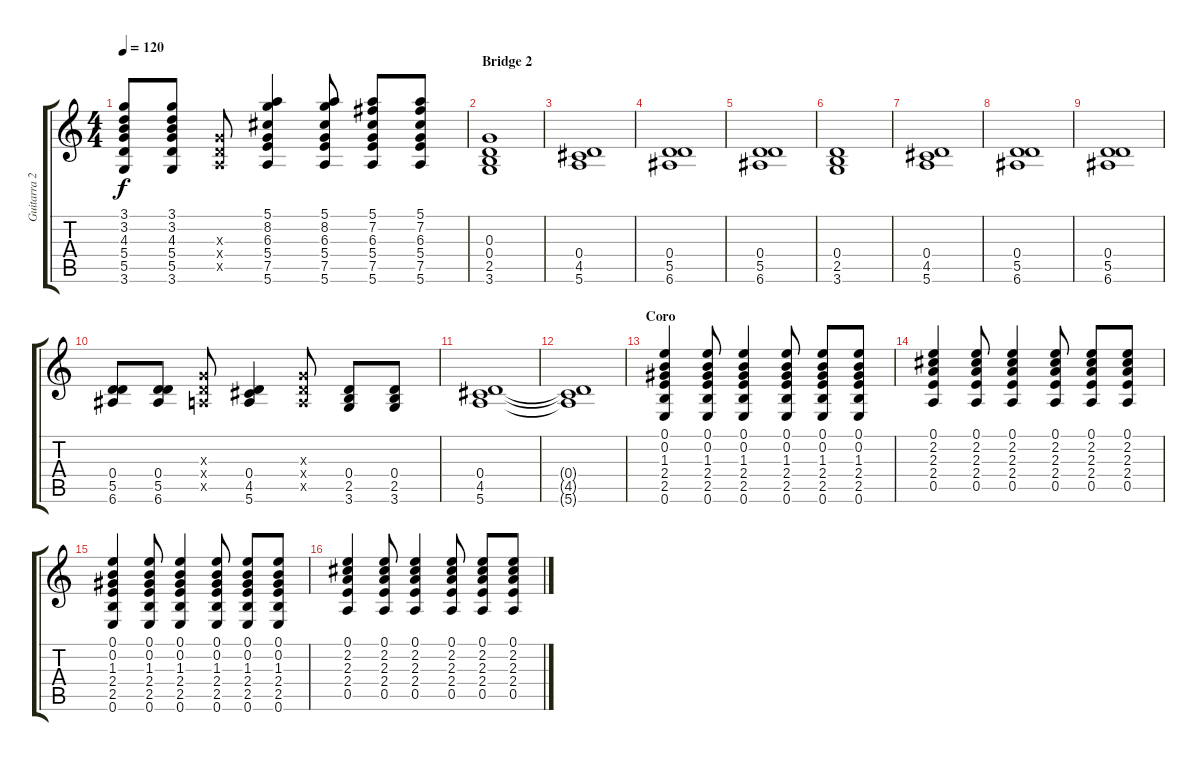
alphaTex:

\track ("Guitarra 2" "Guitarra 2") {instrument acousticguitarsteel}
\staff {score tabs}
\tuning (E4 B3 G3 D3 A2 E2) {hide}
\ts (4 4)
\tempo 120
\clef g2
\ks c
(3.1 3.2 4.3 5.4 5.5 3.6).8{dy f} (3.1 3.2 4.3 5.4 5.5 3.6).8 (0.3{x} 0.4{x} 0.5{x}).8 (5.1 8.2 6.3 5.4 7.5 5.6).4 (5.1 8.2 6.3 5.4 7.5 5.6).8 (5.1 7.2 6.3 5.4 7.5 5.6).8 (5.1 7.2 6.3 5.4 7.5 5.6).8 |
\section ("" "Bridge 2")
(0.3 0.4 2.5 3.6).1 |
(0.4 4.5 5.6).1 |
(0.4 5.5 6.6).1 |
(0.4 5.5 6.6).1 |
(0.4 2.5 3.6).1 |
(0.4 4.5 5.6).1 |
(0.4 5.5 6.6).1 |
(0.4 5.5 6.6).1 |
(0.4 5.5 6.6).8 (0.4 5.5 6.6).8 (0.3{x} 0.4{x} 0.5{x}).8 (0.4 4.5 5.6).4 (0.3{x} 0.4{x} 0.5{x}).8 (0.4 2.5 3.6).8 (0.4 2.5 3.6).8 |
(0.4 4.5 5.6).1 |
(0.4{t} 4.5{t} 5.6{t}).1 |
\section ("" "Coro ")
(0.1 0.2 1.3 2.4 2.5 0.6).4 (0.1 0.2 1.3 2.4 2.5 0.6).8 (0.1 0.2 1.3 2.4 2.5 0.6).4 (0.1 0.2 1.3 2.4 2.5 0.6).8 (0.1 0.2 1.3 2.4 2.5 0.6).8 (0.1 0.2 1.3 2.4 2.5 0.6).8 |
(0.1 2.2 2.3 2.4 0.5).4 (0.1 2.2 2.3 2.4 0.5).8 (0.1 2.2 2.3 2.4 0.5).4 (0.1 2.2 2.3 2.4 0.5).8 (0.1 2.2 2.3 2.4 0.5).8 (0.1 2.2 2.3 2.4 0.5).8 |
(0.1 0.2 1.3 2.4 2.5 0.6).4 (0.1 0.2 1.3 2.4 2.5 0.6).8 (0.1 0.2 1.3 2.4 2.5 0.6).4 (0.1 0.2 1.3 2.4 2.5 0.6).8 (0.1 0.2 1.3 2.4 2.5 0.6).8 (0.1 0.2 1.3 2.4 2.5 0.6).8 |
(0.1 2.2 2.3 2.4 0.5).4 (0.1 2.2 2.3 2.4 0.5).8 (0.1 2.2 2.3 2.4 0.5).4 (0.1 2.2 2.3 2.4 0.5).8 (0.1 2.2 2.3 2.4 0.5).8 (0.1 2.2 2.3 2.4 0.5).8
